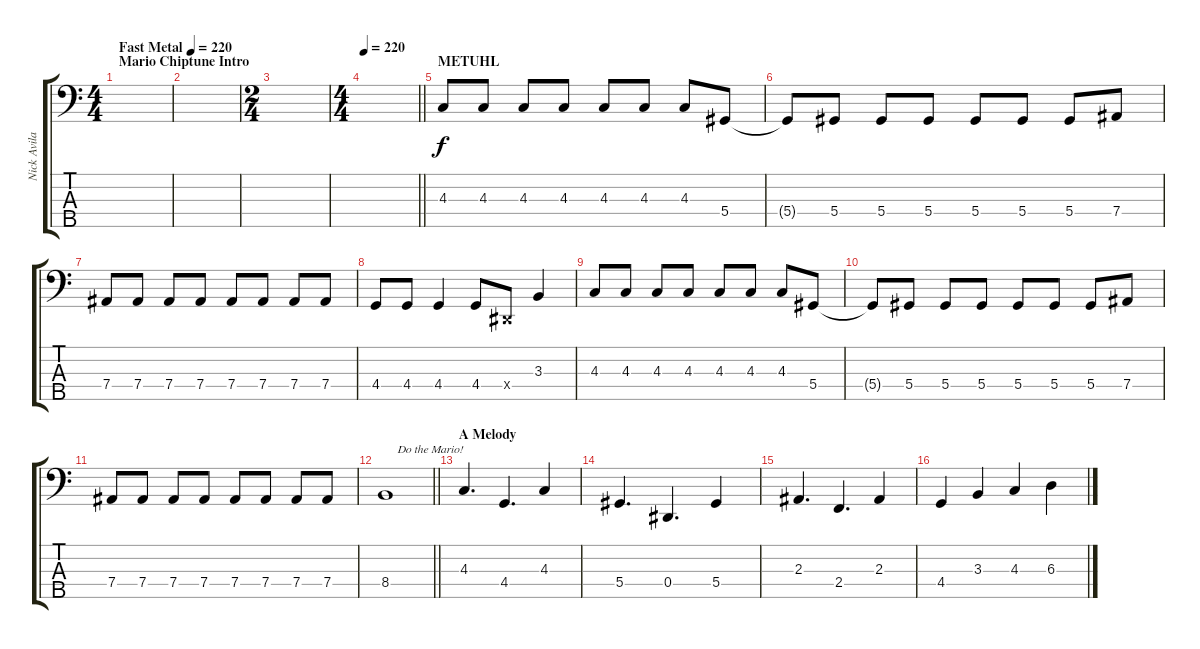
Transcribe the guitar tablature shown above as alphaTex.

\track ("Nick Avila" "Nick Avila") {instrument electricbassfinger}
\staff {score tabs}
\tuning (Gb2 Db2 Ab1 Eb1 Bb0) {hide}
\ts (4 4)
\section ("" "Mario Chiptune Intro")
\tempo (220 "Fast Metal")
\tempo 132
\tempo (220 "Fast Metal")
\clef f4
\ks c
|
|
\ts (2 4)
|
\ts (4 4)
\tempo 220
\barLineRight lightlight
|
\section ("" "METUHL")
4.3.8 4.3.8 4.3.8 4.3.8 4.3.8 4.3.8 4.3.8 5.4.8 |
5.4{t}.8 5.4.8 5.4.8 5.4.8 5.4.8 5.4.8 5.4.8 7.4.8 |
7.4.8 7.4.8 7.4.8 7.4.8 7.4.8 7.4.8 7.4.8 7.4.8 |
4.4.8 4.4.8 4.4.4 4.4.8 0.4{x}.8 3.3.4 |
4.3.8 4.3.8 4.3.8 4.3.8 4.3.8 4.3.8 4.3.8 5.4.8 |
5.4{t}.8 5.4.8 5.4.8 5.4.8 5.4.8 5.4.8 5.4.8 7.4.8 |
7.4.8 7.4.8 7.4.8 7.4.8 7.4.8 7.4.8 7.4.8 7.4.8 |
\barLineRight lightlight
8.4.1{txt "    Do the Mario!"} |
\section ("" "A Melody")
4.3.4{d} 4.4.4{d} 4.3.4 |
5.4.4{d} 0.4.4{d} 5.4.4 |
2.3.4{d} 2.4.4{d} 2.3.4 |
4.4.4 3.3.4 4.3.4 6.3.4
